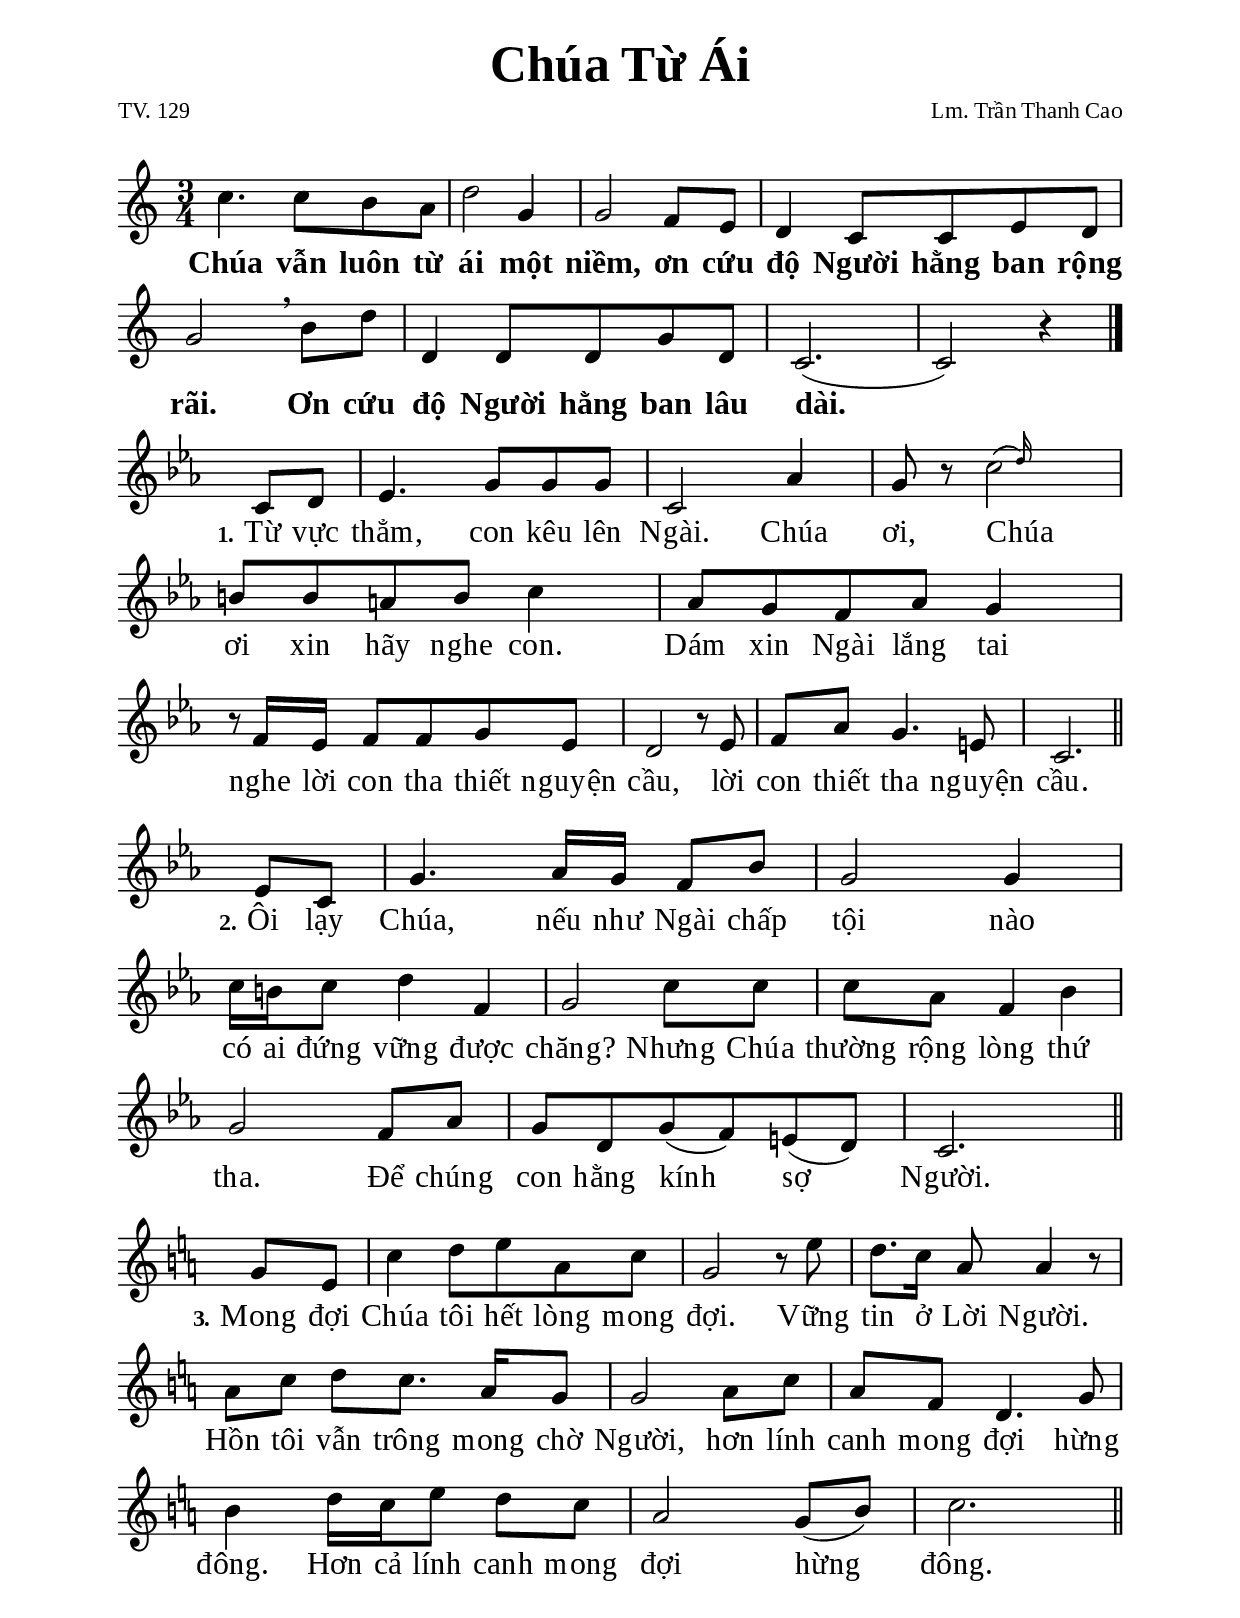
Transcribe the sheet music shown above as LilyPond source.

% Cài đặt chung
\version "2.20.0"
\include "english.ly"

\header {
  title = \markup { \fontsize #3 "Chúa Từ Ái" }
  poet = "TV. 129"
  composer = "Lm. Trần Thanh Cao"
  arranger = " "
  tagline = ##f
}

\paper {
  #(set-paper-size "a4")
  top-margin = 10\mm
  bottom-margin = 10\mm
  left-margin = 20\mm
  right-margin = 20\mm
  indent = #0
  #(define fonts
    (make-pango-font-tree
      "Liberation Serif"
      "Liberation Serif"
      "Liberation Serif"
      (/ 20 20)))
  page-count = #1
}

% Nhạc điệp khúc
nhacDiepKhuc = \relative c'' {
  c4. c8 b a |
  d2 g,4 |
  g2 f8 e |
  d4 c8 c e d |
  g2 \breathe b8 d |
  d,4 d8 d g d |
  c2. ( |
  c2) r4 \bar "|."
}

% Nhạc phiên khúc
nhacPhienKhucMot = \relative c' {
  #(define afterGraceFraction (cons 1 4))
  \partial 4 c8 d |
  ef4. g8 g g |
  c,2 af'4 |
  g8 r \afterGrace c2 (\tweak font-size #-4 d16) |
  b!8 b a! b c4 |
  af8 g f af g4 |
  r8 f16 ef f8 f g ef |
  d2 r8 ef |
  f af g4. e!8 |
  c2. \bar "||"
}

nhacPhienKhucHai = \relative c' {
  \partial 4 ef8 c |
  g'4. af16 g f8 bf |
  g2 g4 |
  c16 b! c8 d4 f, |
  g2 c8 c |
  c af f4 bf |
  g2 f8 af |
  g d g (f) e! (d) |
  c2. \bar "||"
}

nhacPhienKhucBa = \relative c'' {
  \set Staff.keyAlterations = #`(((0 . 6) . ,NATURAL)
                                 ((1 . 2) . ,NATURAL)
                                 ((0 . 5) . ,NATURAL))
  \partial 4 g8 e |
  c'4 d8 e a, c |
  g2 r8 e' |
  d8. c16 a8 a4 r8 |
  a c d c8. a16 g8 |
  g2 a8 c |
  a f d4. g8 |
  b4 d16 c e8 d c |
  a2 g8 (b) |
  c2. \bar "||"
}

% Lời điệp khúc
loiDiepKhuc = \lyricmode {
  Chúa vẫn luôn từ ái một niềm,
  ơn cứu độ Người hằng ban rộng rãi.
  Ơn cứu độ Người hằng ban lâu dài.
}

% Lời phiên khúc
loiPhienKhucMot = \lyricmode {
  \set stanza = #"1."
  Từ vực thẳm, con kêu lên Ngài.
  Chúa ơi, Chúa ơi xin hãy nghe con.
  Dám xin Ngài lắng tai nghe lời con tha thiết nguyện cầu,
  lời con thiết tha nguyện cầu.
}

loiPhienKhucHai = \lyricmode {
  \set stanza = #"2."
  Ôi lạy Chúa, nếu như Ngài chấp tội
  nào có ai đứng vững được chăng?
  Nhưng Chúa thường rộng lòng thứ tha.
  Để chúng con hằng kính sợ Người.
}

loiPhienKhucBa = \lyricmode {
  \set stanza = #"3."
  Mong đợi Chúa tôi hết lòng mong đợi.
  Vững tin ở Lời Người.
  Hồn tôi vẫn trông mong chờ Người,
  hơn lính canh mong đợi hừng đông.
  Hơn cả lính canh mong đợi hừng đông.
}


% Dàn trang
\score {
  \new ChoirStaff <<
    \new Staff = diepKhuc \with {
        \consists "Merge_rests_engraver"
        \magnifyStaff #(magstep +1)
      }
      <<
      \new Voice = beSop {
        \key c \major \time 3/4 \stemNeutral \nhacDiepKhuc
      }
    >>
    \new Lyrics \lyricsto beSop \loiDiepKhuc
  >>
  \layout {
    \override Lyrics.LyricText.font-series = #'bold
    \override Lyrics.LyricText.font-size = #+3
    \override Lyrics.LyricSpace.minimum-distance = #1.2
    \override Score.BarNumber.break-visibility = ##(#f #f #f)
  }
}

\score {
  \new ChoirStaff <<
    \new Staff = phienKhuc \with {
        \magnifyStaff #(magstep +1)
      }
      <<
      \new Voice = beSop {
        \key ef \major \time 3/4 \nhacPhienKhucMot
      }
    >>
    \new Lyrics \lyricsto beSop \loiPhienKhucMot
  >>
  \layout {
    \override Staff.TimeSignature.transparent = ##t
    \override Lyrics.LyricText.font-size = #+3
    \override Lyrics.LyricSpace.minimum-distance = #1.0
    \override Score.BarNumber.break-visibility = ##(#f #f #f)
  }
}

\score {
  \new ChoirStaff <<
    \new Staff = phienKhuc \with {
        \magnifyStaff #(magstep +1)
      }
      <<
      \new Voice = beSop {
        \key ef \major \time 3/4 \nhacPhienKhucHai
      }
    >>
    \new Lyrics \lyricsto beSop \loiPhienKhucHai
  >>
  \layout {
    \override Staff.TimeSignature.transparent = ##t
    \override Lyrics.LyricText.font-size = #+3
    \override Lyrics.LyricSpace.minimum-distance = #1.0
    \override Score.BarNumber.break-visibility = ##(#f #f #f)
  }
}

\score {
  \new ChoirStaff <<
    \new Staff = phienKhuc \with {
        \magnifyStaff #(magstep +1)
      }
      <<
      \new Voice = beSop {
        \key ef \major \time 3/4 \nhacPhienKhucBa
      }
    >>
    \new Lyrics \lyricsto beSop \loiPhienKhucBa
  >>
  \layout {
    \override Staff.TimeSignature.transparent = ##t
    \override Lyrics.LyricText.font-size = #+3
    \override Lyrics.LyricSpace.minimum-distance = #1.0
    \override Score.BarNumber.break-visibility = ##(#f #f #f)
  }
}
